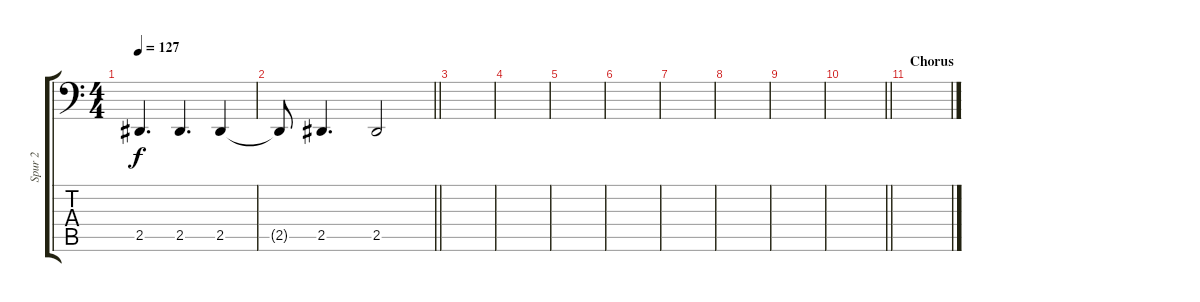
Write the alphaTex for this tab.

\track ("Spur 2" "Spur 2") {instrument brightacousticpiano}
\staff {score tabs}
\tuning (E4 B3 G3 G2 Db2 E1) {hide}
\ts (4 4)
\tempo 127
\clef f4
\ks c
2.5.4{d dy f} 2.5.4{d} 2.5.4 |
\barLineRight lightlight
2.5{t}.8 2.5.4{d} 2.5.2 |
|
|
|
|
|
|
|
\barLineRight lightlight
|
\section ("" "Chorus")
